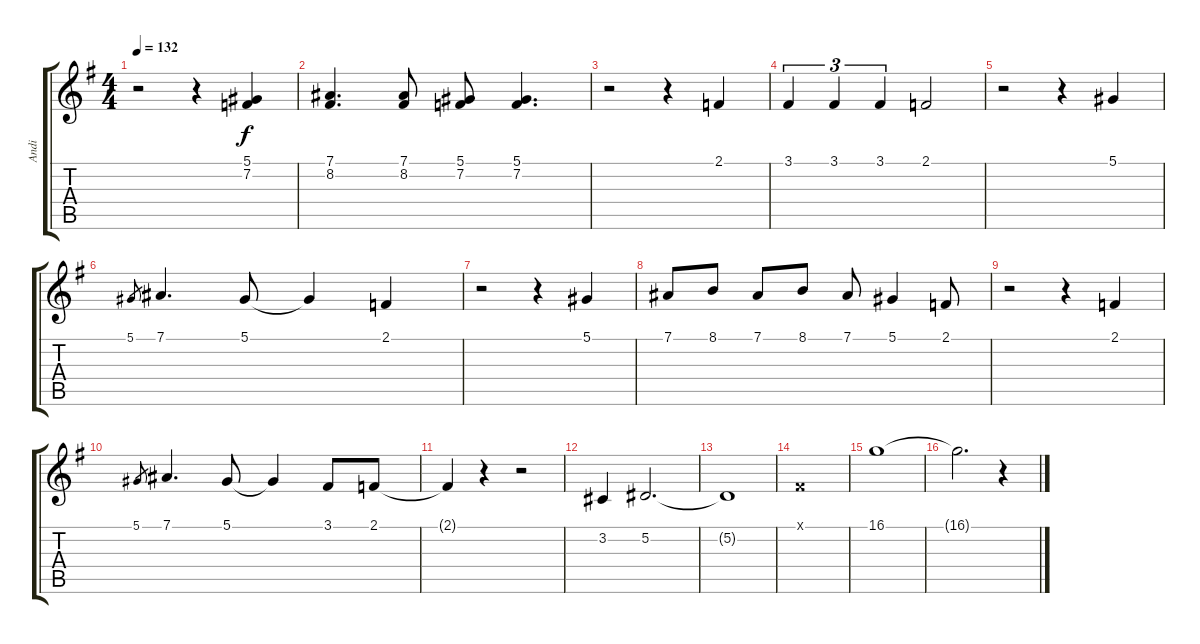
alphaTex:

\track ("Andi" "Andi") {instrument lead1square}
\staff {score tabs}
\tuning (Eb4 Bb3 Gb3 Db3 Ab2 Eb2) {hide}
\ts (4 4)
\tempo 132
\clef g2
\ks eminor
r.2{dy f} r.4 (5.1 7.2).4 |
(7.1 8.2).4{d} (7.1 8.2).8 (5.1 7.2).8 (5.1 7.2).4{d} |
r.2 r.4 2.1.4 |
3.1.4{tu (3 2)} 3.1.4{tu (3 2)} 3.1.4{tu (3 2)} 2.1.2 |
r.2 r.4 5.1.4 |
5.1.8{gr} 7.1.4{d} 5.1.8 5.1{t}.4 2.1.4 |
r.2 r.4 5.1.4 |
7.1.8 8.1.8 7.1.8 8.1.8 7.1.8 5.1.4 2.1.8 |
r.2 r.4 2.1.4 |
5.1.8{gr} 7.1.4{d} 5.1.8 5.1{t}.4 3.1.8 2.1.8 |
2.1{t}.4 r.4 r.2 |
3.2.4 5.2.2{d} |
5.2{t}.1 |
3.1{x}.1 |
16.1.1 |
16.1{t}.2{d} r.4
